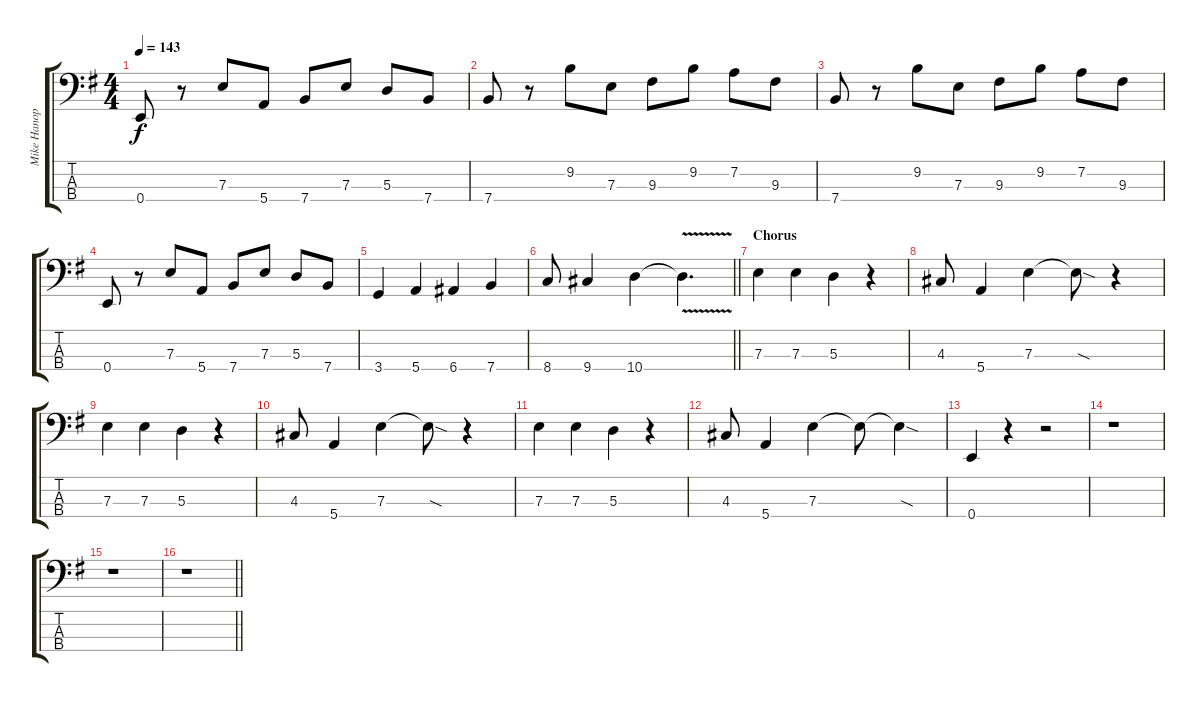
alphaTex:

\track ("Mike Hanopol" "Mike Hanop") {instrument electricbassfinger}
\staff {score tabs}
\tuning (G2 D2 A1 E1) {hide}
\ts (4 4)
\tempo 143
\clef f4
\ks g
0.4.8{dy f} r.8 7.3.8 5.4.8 7.4.8 7.3.8 5.3.8 7.4.8 |
7.4.8 r.8 9.2.8 7.3.8 9.3.8 9.2.8 7.2.8 9.3.8 |
7.4.8 r.8 9.2.8 7.3.8 9.3.8 9.2.8 7.2.8 9.3.8 |
0.4.8 r.8 7.3.8 5.4.8 7.4.8 7.3.8 5.3.8 7.4.8 |
3.4.4 5.4.4 6.4.4 7.4.4 |
\barLineRight lightlight
8.4.8 9.4.4 10.4.4 10.4{v t}.4{d} |
\section ("" "Chorus")
7.3.4 7.3.4 5.3.4 r.4 |
4.3.8 5.4.4 7.3.4 7.3{sod t}.8 r.4 |
7.3.4 7.3.4 5.3.4 r.4 |
4.3.8 5.4.4 7.3.4 7.3{sod t}.8 r.4 |
7.3.4 7.3.4 5.3.4 r.4 |
4.3.8 5.4.4 7.3.4 7.3{t}.8 7.3{sod t}.4 |
0.4.4 r.4 r.2 |
r.1 |
r.1 |
\barLineRight lightlight
r.1
